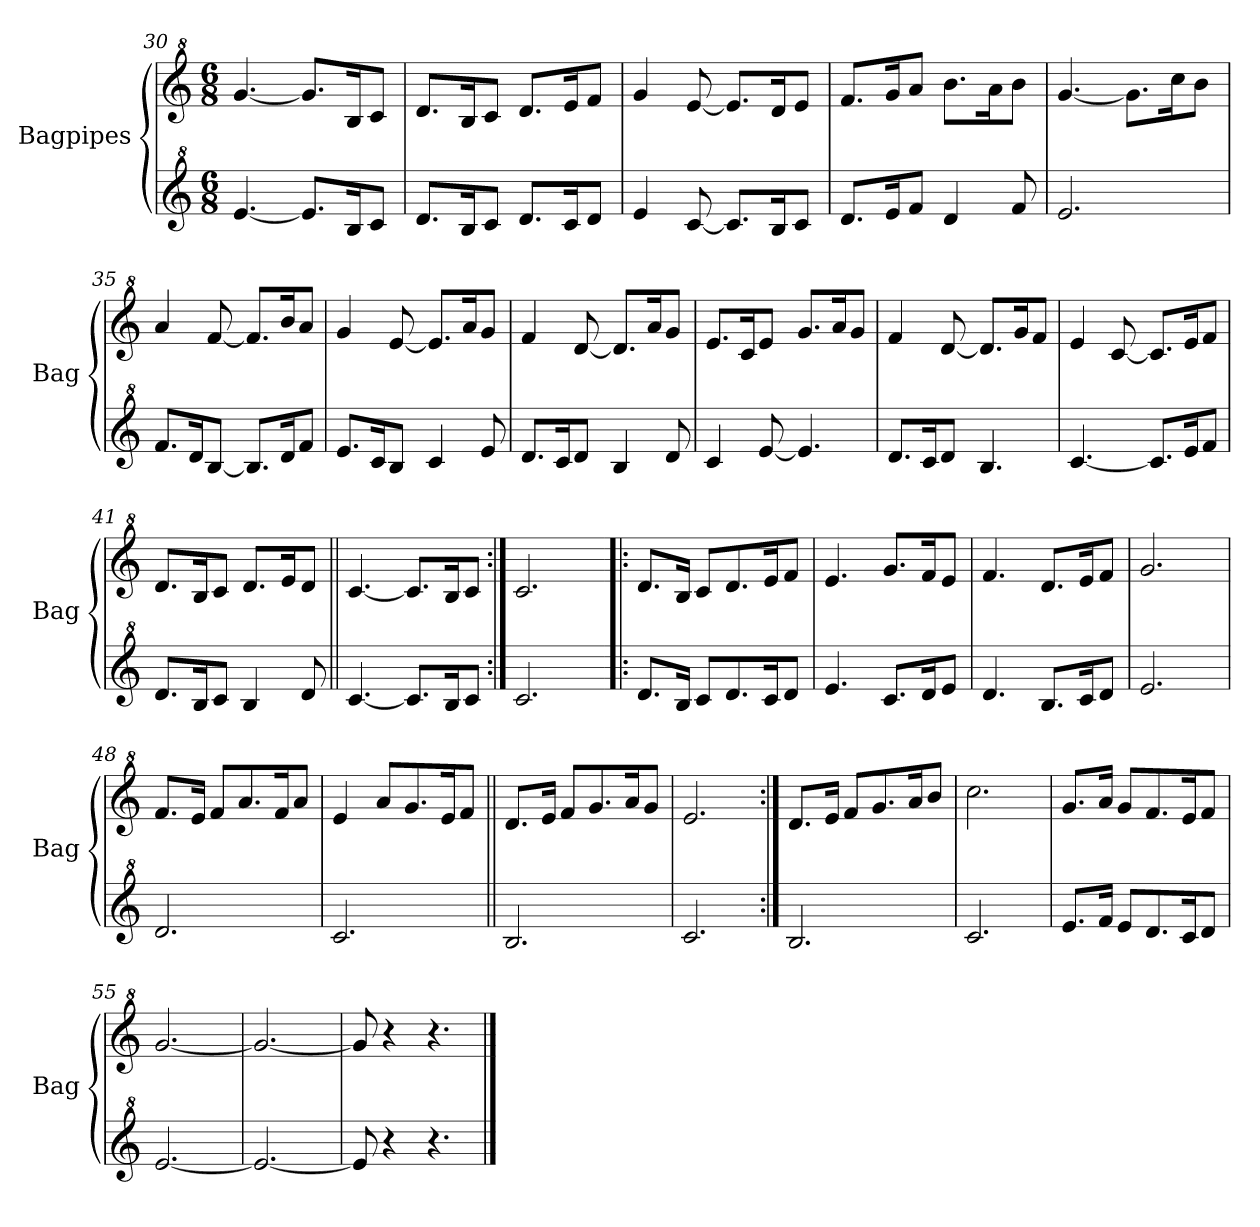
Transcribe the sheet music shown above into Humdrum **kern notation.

**kern	**kern
*part2	*part1
*staff2	*staff1
*I"Bagpipes	*I"Bagpipes
*I'Bag	*I'Bag
*clefG^2	*clefG^2
*k[]	*k[]
*C:	*C:
*M6/8	*M6/8
=30	=30
[4.ee/	[4.gg/
8.ee/L]	8.gg/L]
16b/K	16b/K
8cc/J	8cc/J
!!LO:LB:g=z
=31	=31
8.dd/L	8.dd/L
16b/K	16b/K
8cc/J	8cc/J
8.dd/L	8.dd/L
16cc/K	16ee/K
8dd/J	8ff/J
=32	=32
4ee/	4gg/
[8cc/	[8ee/
8.cc/L]	8.ee/L]
16b/K	16dd/K
8cc/J	8ee/J
=33	=33
8.dd/L	8.ff/L
16ee/K	16gg/K
8ff/J	8aa/J
4dd/	8.bb\L
.	16aa\K
8ff/	8bb\J
=34	=34
2.ee/	[4.gg/
.	8.gg\L]
.	16ccc\K
.	8bb\J
=35	=35
8.ff/L	4aa/
16dd/K	.
[8b/J	[8ff/
8.b/L]	8.ff/L]
16dd/K	16bb/K
8ff/J	8aa/J
=36	=36
8.ee/L	4gg/
16cc/K	.
8b/J	[8ee/
4cc/	8.ee/L]
.	16aa/K
8ee/	8gg/J
!!LO:LB:g=z
=37	=37
8.dd/L	4ff/
16cc/K	.
8dd/J	[8dd/
4b/	8.dd/L]
.	16aa/K
8dd/	8gg/J
=38	=38
4cc/	8.ee/L
.	16cc/K
[8ee/	8ee/J
4.ee/]	8.gg/L
.	16aa/K
.	8gg/J
=39	=39
8.dd/L	4ff/
16cc/K	.
8dd/J	[8dd/
4.b/	8.dd/L]
.	16gg/K
.	8ff/J
=40	=40
[4.cc/	4ee/
.	[8cc/
8.cc/L]	8.cc/L]
16ee/K	16ee/K
8ff/J	8ff/J
=41	=41
8.dd/L	8.dd/L
16b/K	16b/K
8cc/J	8cc/J
4b/	8.dd/L
.	16ee/K
8dd/	8dd/J
=42||	=42||
[4.cc/	[4.cc/
8.cc/L]	8.cc/L]
16b/K	16b/K
8cc/J	8cc/J
=43:|!	=43:|!
2.cc/	2.cc/
!!LO:PB:g=z
=44!|:	=44!|:
8.dd/L	8.dd/L
16b/Jk	16b/Jk
8cc/L	8cc/L
8.dd/	8.dd/
16cc/K	16ee/K
8dd/J	8ff/J
=45	=45
4.ee/	4.ee/
8.cc/L	8.gg/L
16dd/K	16ff/K
8ee/J	8ee/J
=46	=46
4.dd/	4.ff/
8.b/L	8.dd/L
16cc/K	16ee/K
8dd/J	8ff/J
=47	=47
2.ee/	2.gg/
=48	=48
2.dd/	8.ff/L
.	16ee/Jk
.	8ff/L
.	8.aa/
.	16ff/K
.	8aa/J
=49	=49
2.cc/	4ee/
.	8aa/L
.	8.gg/
.	16ee/K
.	8ff/J
=50||	=50||
2.b/	8.dd/L
.	16ee/Jk
.	8ff/L
.	8.gg/
.	16aa/K
.	8gg/J
=51	=51
2.cc/	2.ee/
!!LO:LB:g=z
=52:|!	=52:|!
2.b/	8.dd/L
.	16ee/Jk
.	8ff/L
.	8.gg/
.	16aa/K
.	8bb/J
=53	=53
2.cc/	2.ccc\
=54	=54
8.ee/L	8.gg/L
16ff/Jk	16aa/Jk
8ee/L	8gg/L
8.dd/	8.ff/
16cc/K	16ee/K
8dd/J	8ff/J
=55	=55
[2.ee/	[2.gg/
=56	=56
2.ee/_	2.gg/_
=57	=57
8ee/]	8gg/]
4r	4r
4.r	4.r
==	==
*-	*-
